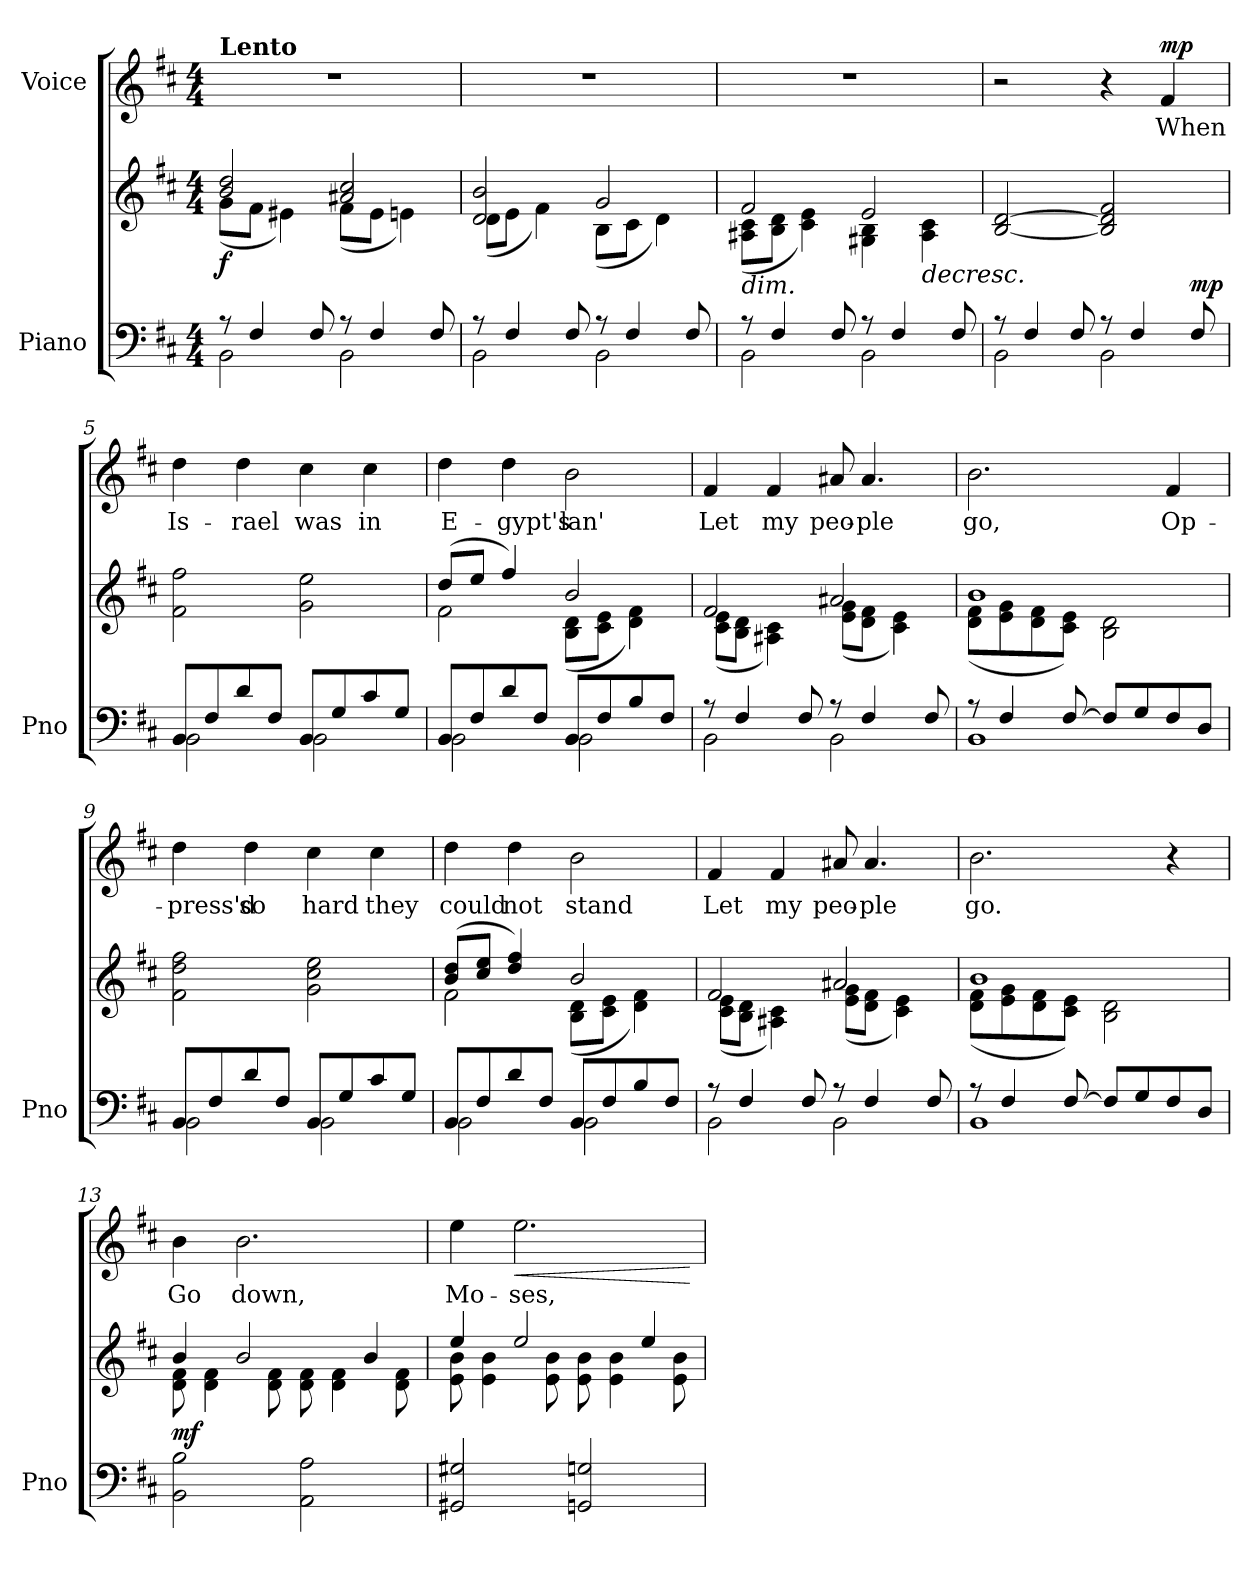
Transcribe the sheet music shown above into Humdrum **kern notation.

**kern	**kern	**dynam	**kern	**text	**dynam
*part2	*part2	*part2	*part1	*part1	*part1
*staff3	*staff2	*staff2/3	*staff1	*staff1	*staff1
*I"Piano	*	*	*I"Voice	*	*
*I'Pno	*	*	*	*	*
*clefF4	*clefG2	*	*clefG2	*	*
*k[f#c#]	*k[f#c#]	*	*k[f#c#]	*	*
*M4/4	*M4/4	*	*M4/4	*	*
=1	=1	=1	=1	=1	=1
*^	*^	*	*	*	*
!	!	!	!	!	!LO:TX:a:B:t=Lento	!	!
!	!	!	!	!LO:DY:b	!	!	!
8r	2BB\	2b/ 2dd/	(<8g\L	f	1r	.	.
4F#/	.	.	8f#\J	.	.	.	.
.	.	.	4e#X\)	.	.	.	.
8F#/	.	.	.	.	.	.	.
8r	2BB\	2a#X/ 2cc#/	(<8f#\L	.	.	.	.
4F#/	.	.	8e#\J	.	.	.	.
.	.	.	4en\)	.	.	.	.
8F#/	.	.	.	.	.	.	.
=2	=2	=2	=2	=2	=2	=2	=2
8r	2BB\	2d/ 2b/	(<8d\L	.	1r	.	.
4F#/	.	.	8e\J	.	.	.	.
.	.	.	4f#\)	.	.	.	.
8F#/	.	.	.	.	.	.	.
8r	2BB\	2g/	(<8B\L	.	.	.	.
4F#/	.	.	8c#\J	.	.	.	.
.	.	.	4d\)	.	.	.	.
8F#/	.	.	.	.	.	.	.
=3	=3	=3	=3	=3	=3	=3	=3
!	!	!LO:TX:b:i:t=dim.	!	!	!	!	!
8r	2BB\	2f#/	(<8A#X\ 8c#\L	.	1r	.	.
4F#/	.	.	8B\ 8d\J	.	.	.	.
.	.	.	4c#\ 4e\)	.	.	.	.
8F#/	.	.	.	.	.	.	.
8r	2BB\	2e/	4G#X\ 4B\	.	.	.	.
4F#/	.	.	.	.	.	.	.
!	!	!	!	!LO:HP:b	!	!	!
.	.	.	4A#\ 4c#\	>	.	.	.
8F#/	.	.	.	.	.	.	.
*	*	*v	*v	*	*	*	*
=4	=4	=4	=4	=4	=4	=4
8r	2BB\	[2B/ [2d/	.	2r	.	.
4F#/	.	.	.	.	.	.
8F#/	.	.	.	.	.	.
8r	2BB\	2B/] 2d/] 2f#/	.	4r	.	.
4F#/	.	.	.	.	.	.
!	!	!	!	!	!LO:LY:b	!LO:DY:a
.	.	.	.	4f#/	When	mp
!	!	!	!LO:DY:a=2	!	!	!
8F#/	.	.	mp	.	.	.
*v	*v	*	*	*	*	*
.	.	]	.	.	.
!!LO:LB:g=z
=5	=5	=5	=5	=5	=5
*^	*	*	*	*	*
!	!	!	!	!	!LO:LY:b	!
8BB/L	2BB\	2f#\ 2ff#\	.	4dd\	Is-	.
8F#/	.	.	.	.	.	.
!	!	!	!	!	!LO:LY:b	!
8d/	.	.	.	4dd\	-rael	.
8F#/J	.	.	.	.	.	.
!	!	!	!	!	!LO:LY:b	!
8BB/L	2BB\	2g\ 2ee\	.	4cc#\	was	.
8G/	.	.	.	.	.	.
!	!	!	!	!	!LO:LY:b	!
8c#/	.	.	.	4cc#\	in	.
8G/J	.	.	.	.	.	.
=6	=6	=6	=6	=6	=6	=6
*	*	*^	*	*	*	*
!	!	!	!	!	!	!LO:LY:b	!
8BB/L	2BB\	(>8dd/L	2f#\	.	4dd\	E-	.
8F#/	.	8ee/J	.	.	.	.	.
!	!	!	!	!	!	!LO:LY:b	!
8d/	.	4ff#/)	.	.	4dd\	-gypt's	.
8F#/J	.	.	.	.	.	.	.
!	!	!	!	!	!	!LO:LY:b	!
8BB/L	2BB\	2b/	(<8B\ 8d\L	.	2b\	lan'	.
8F#/	.	.	8c#\ 8e\J	.	.	.	.
8B/	.	.	4d\ 4f#\)	.	.	.	.
8F#/J	.	.	.	.	.	.	.
=7	=7	=7	=7	=7	=7	=7	=7
!	!	!	!	!	!	!LO:LY:b	!
8r	2BB\	2f#/	(<8c#\ 8e\L	.	4f#/	Let	.
4F#/	.	.	8B\ 8d\J	.	.	.	.
!	!	!	!	!	!	!LO:LY:b	!
.	.	.	4A#X\ 4c#\)	.	4f#/	my	.
8F#/	.	.	.	.	.	.	.
!	!	!	!	!	!	!LO:LY:b	!
8r	2BB\	2a#X/	(<8e\ 8g\L	.	8a#X/	peo-	.
!	!	!	!	!	!	!LO:LY:b	!
4F#/	.	.	8d\ 8f#\J	.	4.a#/	-ple	.
.	.	.	4c#\ 4e\)	.	.	.	.
8F#/	.	.	.	.	.	.	.
=8	=8	=8	=8	=8	=8	=8	=8
!	!	!	!	!	!	!LO:LY:b	!
8r	1BB	1b	(<8d\ 8f#\L	.	2.b\	go,	.
4F#/	.	.	8e\ 8g\	.	.	.	.
.	.	.	8d\ 8f#\	.	.	.	.
[8F#/	.	.	8c#\ 8e\J)	.	.	.	.
8F#/L]	.	.	2B\ 2d\	.	.	.	.
8G/	.	.	.	.	.	.	.
!	!	!	!	!	!	!LO:LY:b	!
8F#/	.	.	.	.	4f#/	Op-	.
8D/J	.	.	.	.	.	.	.
*	*	*v	*v	*	*	*	*
!!LO:LB:g=z
=9	=9	=9	=9	=9	=9	=9
!	!	!	!	!	!LO:LY:b	!
8BB/L	2BB\	2f#\ 2dd\ 2ff#\	.	4dd\	-press'd	.
8F#/	.	.	.	.	.	.
!	!	!	!	!	!LO:LY:b	!
8d/	.	.	.	4dd\	so	.
8F#/J	.	.	.	.	.	.
!	!	!	!	!	!LO:LY:b	!
8BB/L	2BB\	2g\ 2cc#\ 2ee\	.	4cc#\	hard	.
8G/	.	.	.	.	.	.
!	!	!	!	!	!LO:LY:b	!
8c#/	.	.	.	4cc#\	they	.
8G/J	.	.	.	.	.	.
=10	=10	=10	=10	=10	=10	=10
*	*	*^	*	*	*	*
!	!	!	!	!	!	!LO:LY:b	!
8BB/L	2BB\	(>8b/ 8dd/L	2f#\	.	4dd\	could	.
8F#/	.	8cc#/ 8ee/J	.	.	.	.	.
!	!	!	!	!	!	!LO:LY:b	!
8d/	.	4dd/ 4ff#/)	.	.	4dd\	not	.
8F#/J	.	.	.	.	.	.	.
!	!	!	!	!	!	!LO:LY:b	!
8BB/L	2BB\	2b/	(<8B\ 8d\L	.	2b\	stand	.
8F#/	.	.	8c#\ 8e\J	.	.	.	.
8B/	.	.	4d\ 4f#\)	.	.	.	.
8F#/J	.	.	.	.	.	.	.
=11	=11	=11	=11	=11	=11	=11	=11
!	!	!	!	!	!	!LO:LY:b	!
8r	2BB\	2f#/	(<8c#\ 8e\L	.	4f#/	Let	.
4F#/	.	.	8B\ 8d\J	.	.	.	.
!	!	!	!	!	!	!LO:LY:b	!
.	.	.	4A#X\ 4c#\)	.	4f#/	my	.
8F#/	.	.	.	.	.	.	.
!	!	!	!	!	!	!LO:LY:b	!
8r	2BB\	2a#X/	(<8e\ 8g\L	.	8a#X/	peo-	.
!	!	!	!	!	!	!LO:LY:b	!
4F#/	.	.	8d\ 8f#\J	.	4.a#/	-ple	.
.	.	.	4c#\ 4e\)	.	.	.	.
8F#/	.	.	.	.	.	.	.
=12	=12	=12	=12	=12	=12	=12	=12
!	!	!	!	!	!	!LO:LY:b	!
8r	1BB	1b	(<8d\ 8f#\L	.	2.b\	go.	.
4F#/	.	.	8e\ 8g\	.	.	.	.
.	.	.	8d\ 8f#\	.	.	.	.
[8F#/	.	.	8c#\ 8e\J)	.	.	.	.
8F#/L]	.	.	2B\ 2d\	.	.	.	.
8G/	.	.	.	.	.	.	.
8F#/	.	.	.	.	4r	.	.
8D/J	.	.	.	.	.	.	.
*v	*v	*	*	*	*	*	*
!!LO:PB:g=z
=13	=13	=13	=13	=13	=13	=13
!	!	!	!LO:DY:b	!	!LO:LY:b	!
2BB\ 2B\	4b/	8d\ 8f#\	mf	4b\	Go	.
.	.	4d\ 4f#\	.	.	.	.
!	!	!	!	!	!LO:LY:b	!
.	2b/	.	.	2.b\	down,	.
.	.	8d\ 8f#\	.	.	.	.
2AA\ 2A\	.	8d\ 8f#\	.	.	.	.
.	.	4d\ 4f#\	.	.	.	.
.	4b/	.	.	.	.	.
.	.	8d\ 8f#\	.	.	.	.
=14	=14	=14	=14	=14	=14	=14
!	!	!	!	!	!LO:LY:b	!
2GG#X/ 2G#X/	4ee/	8e\ 8b\	.	4ee\	Mo-	.
.	.	4e\ 4b\	.	.	.	.
!	!	!	!	!	!LO:LY:b	!LO:HP:b
.	2ee/	.	.	2.ee\	-ses,	<
.	.	8e\ 8b\	.	.	.	.
2GGn/ 2Gn/	.	8e\ 8b\	.	.	.	.
.	.	4e\ 4b\	.	.	.	.
.	4ee/	.	.	.	.	.
.	.	8e\ 8b\	.	.	.	.
*	*v	*v	*	*	*	*
.	.	.	.	.	[
=	=	=	=	=	=
*-	*-	*-	*-	*-	*-
